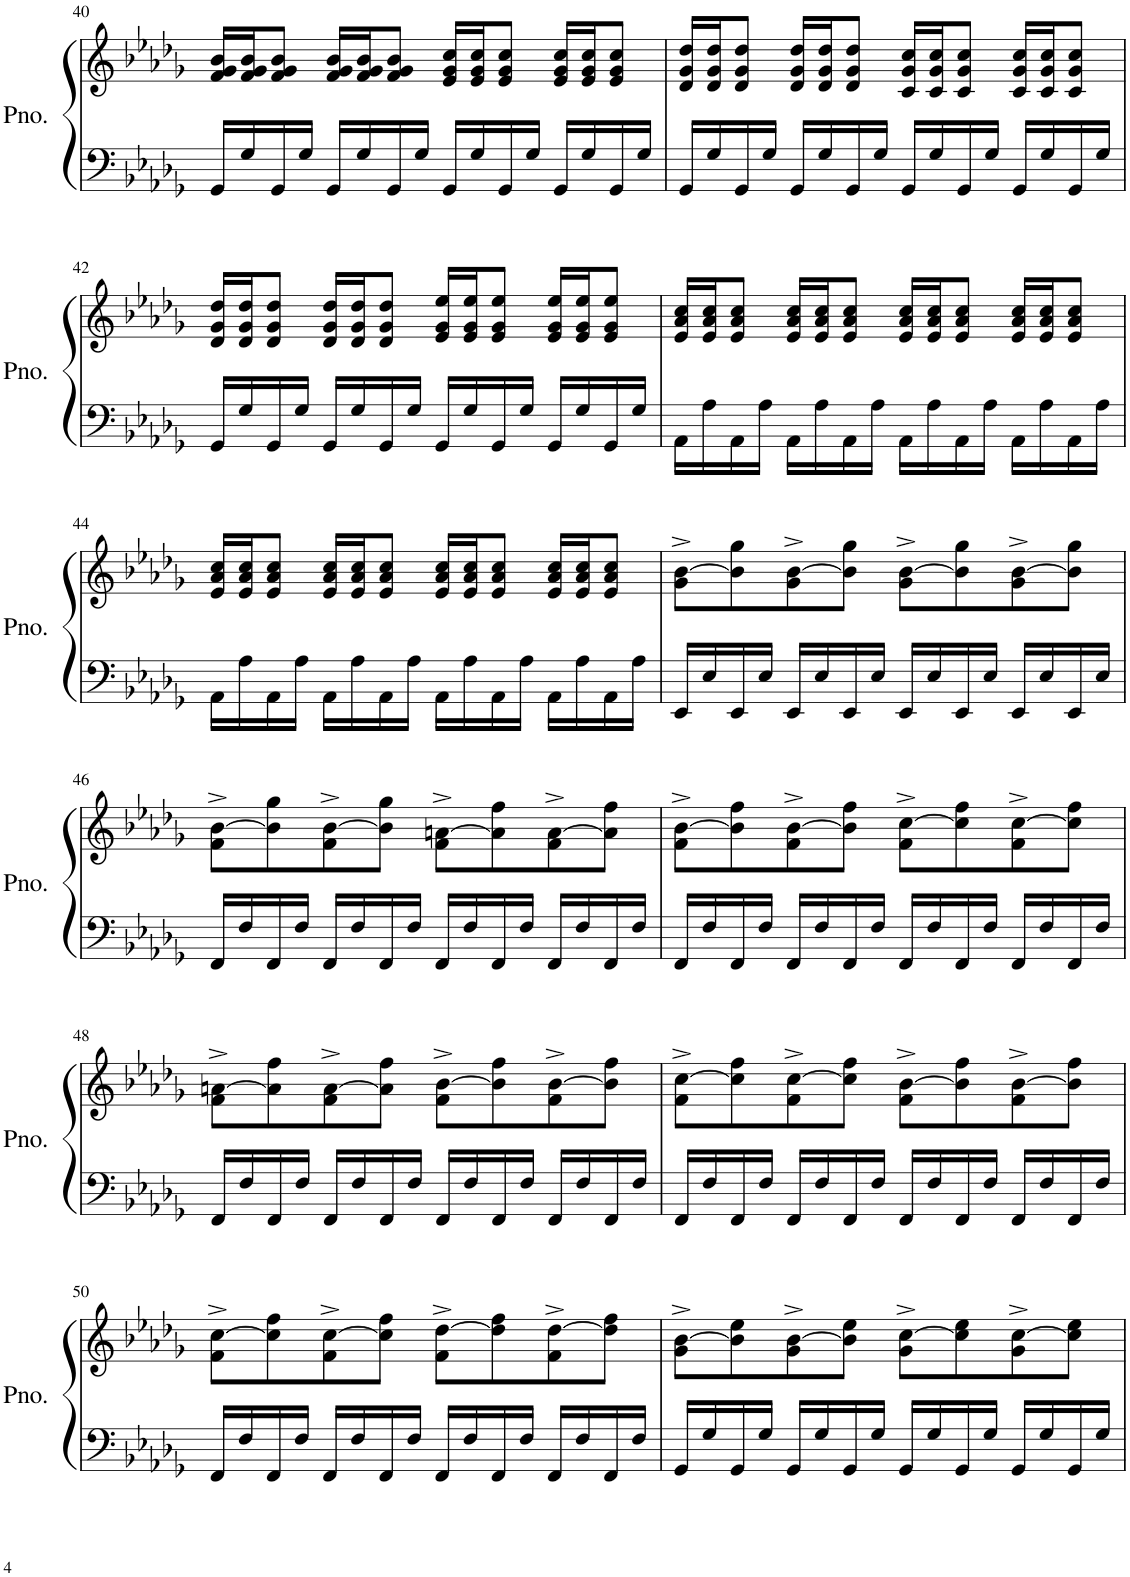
**kern	**kern
*part1	*part1
*staff2	*staff1
*I"Piano	*
*I'Pno.	*
!!LO:PB:g=z
*clefF4	*clefG2
*k[b-e-a-d-g-]	*k[b-e-a-d-g-]
*M4/4	*M4/4
=40	=40
16GG-/LL	16f/ 16g-/ 16b-/LL
16G-/	16f/ 16g-/ 16b-/J
16GG-/	8f/ 8g-/ 8b-/J
16G-/JJ	.
16GG-/LL	16f/ 16g-/ 16b-/LL
16G-/	16f/ 16g-/ 16b-/J
16GG-/	8f/ 8g-/ 8b-/J
16G-/JJ	.
16GG-/LL	16e-/ 16g-/ 16cc/LL
16G-/	16e-/ 16g-/ 16cc/J
16GG-/	8e-/ 8g-/ 8cc/J
16G-/JJ	.
16GG-/LL	16e-/ 16g-/ 16cc/LL
16G-/	16e-/ 16g-/ 16cc/J
16GG-/	8e-/ 8g-/ 8cc/J
16G-/JJ	.
=41	=41
16GG-/LL	16d-/ 16g-/ 16dd-/LL
16G-/	16d-/ 16g-/ 16dd-/J
16GG-/	8d-/ 8g-/ 8dd-/J
16G-/JJ	.
16GG-/LL	16d-/ 16g-/ 16dd-/LL
16G-/	16d-/ 16g-/ 16dd-/J
16GG-/	8d-/ 8g-/ 8dd-/J
16G-/JJ	.
16GG-/LL	16c/ 16g-/ 16cc/LL
16G-/	16c/ 16g-/ 16cc/J
16GG-/	8c/ 8g-/ 8cc/J
16G-/JJ	.
16GG-/LL	16c/ 16g-/ 16cc/LL
16G-/	16c/ 16g-/ 16cc/J
16GG-/	8c/ 8g-/ 8cc/J
16G-/JJ	.
!!LO:LB:g=z
=42	=42
16GG-/LL	16d-/ 16g-/ 16dd-/LL
16G-/	16d-/ 16g-/ 16dd-/J
16GG-/	8d-/ 8g-/ 8dd-/J
16G-/JJ	.
16GG-/LL	16d-/ 16g-/ 16dd-/LL
16G-/	16d-/ 16g-/ 16dd-/J
16GG-/	8d-/ 8g-/ 8dd-/J
16G-/JJ	.
16GG-/LL	16e-/ 16g-/ 16ee-/LL
16G-/	16e-/ 16g-/ 16ee-/J
16GG-/	8e-/ 8g-/ 8ee-/J
16G-/JJ	.
16GG-/LL	16e-/ 16g-/ 16ee-/LL
16G-/	16e-/ 16g-/ 16ee-/J
16GG-/	8e-/ 8g-/ 8ee-/J
16G-/JJ	.
=43	=43
16AA-\LL	16e-/ 16a-/ 16cc/LL
16A-\	16e-/ 16a-/ 16cc/J
16AA-\	8e-/ 8a-/ 8cc/J
16A-\JJ	.
16AA-\LL	16e-/ 16a-/ 16cc/LL
16A-\	16e-/ 16a-/ 16cc/J
16AA-\	8e-/ 8a-/ 8cc/J
16A-\JJ	.
16AA-\LL	16e-/ 16a-/ 16cc/LL
16A-\	16e-/ 16a-/ 16cc/J
16AA-\	8e-/ 8a-/ 8cc/J
16A-\JJ	.
16AA-\LL	16e-/ 16a-/ 16cc/LL
16A-\	16e-/ 16a-/ 16cc/J
16AA-\	8e-/ 8a-/ 8cc/J
16A-\JJ	.
!!LO:LB:g=z
=44	=44
16AA-\LL	16e-/ 16a-/ 16cc/LL
16A-\	16e-/ 16a-/ 16cc/J
16AA-\	8e-/ 8a-/ 8cc/J
16A-\JJ	.
16AA-\LL	16e-/ 16a-/ 16cc/LL
16A-\	16e-/ 16a-/ 16cc/J
16AA-\	8e-/ 8a-/ 8cc/J
16A-\JJ	.
16AA-\LL	16e-/ 16a-/ 16cc/LL
16A-\	16e-/ 16a-/ 16cc/J
16AA-\	8e-/ 8a-/ 8cc/J
16A-\JJ	.
16AA-\LL	16e-/ 16a-/ 16cc/LL
16A-\	16e-/ 16a-/ 16cc/J
16AA-\	8e-/ 8a-/ 8cc/J
16A-\JJ	.
=45	=45
16EE-/LL	8g-\^ [8b-\^L
16E-/	.
16EE-/	8b-\] 8gg-\
16E-/JJ	.
16EE-/LL	8g-\^ [8b-\^
16E-/	.
16EE-/	8b-\] 8gg-\J
16E-/JJ	.
16EE-/LL	8g-\^ [8b-\^L
16E-/	.
16EE-/	8b-\] 8gg-\
16E-/JJ	.
16EE-/LL	8g-\^ [8b-\^
16E-/	.
16EE-/	8b-\] 8gg-\J
16E-/JJ	.
!!LO:LB:g=z
=46	=46
16FF/LL	8f\^ [8b-\^L
16F/	.
16FF/	8b-\] 8gg-\
16F/JJ	.
16FF/LL	8f\^ [8b-\^
16F/	.
16FF/	8b-\] 8gg-\J
16F/JJ	.
16FF/LL	8f\^ [8an\^L
16F/	.
16FF/	8a\] 8ff\
16F/JJ	.
16FF/LL	8f\^ [8a\^
16F/	.
16FF/	8a\] 8ff\J
16F/JJ	.
=47	=47
16FF/LL	8f\^ [8b-\^L
16F/	.
16FF/	8b-\] 8ff\
16F/JJ	.
16FF/LL	8f\^ [8b-\^
16F/	.
16FF/	8b-\] 8ff\J
16F/JJ	.
16FF/LL	8f\^ [8cc\^L
16F/	.
16FF/	8cc\] 8ff\
16F/JJ	.
16FF/LL	8f\^ [8cc\^
16F/	.
16FF/	8cc\] 8ff\J
16F/JJ	.
!!LO:LB:g=z
=48	=48
16FF/LL	8f\^ [8an\^L
16F/	.
16FF/	8a\] 8ff\
16F/JJ	.
16FF/LL	8f\^ [8a\^
16F/	.
16FF/	8a\] 8ff\J
16F/JJ	.
16FF/LL	8f\^ [8b-\^L
16F/	.
16FF/	8b-\] 8ff\
16F/JJ	.
16FF/LL	8f\^ [8b-\^
16F/	.
16FF/	8b-\] 8ff\J
16F/JJ	.
=49	=49
16FF/LL	8f\^ [8cc\^L
16F/	.
16FF/	8cc\] 8ff\
16F/JJ	.
16FF/LL	8f\^ [8cc\^
16F/	.
16FF/	8cc\] 8ff\J
16F/JJ	.
16FF/LL	8f\^ [8b-\^L
16F/	.
16FF/	8b-\] 8ff\
16F/JJ	.
16FF/LL	8f\^ [8b-\^
16F/	.
16FF/	8b-\] 8ff\J
16F/JJ	.
!!LO:LB:g=z
=50	=50
16FF/LL	8f\^ [8cc\^L
16F/	.
16FF/	8cc\] 8ff\
16F/JJ	.
16FF/LL	8f\^ [8cc\^
16F/	.
16FF/	8cc\] 8ff\J
16F/JJ	.
16FF/LL	8f\^ [8dd-\^L
16F/	.
16FF/	8dd-\] 8ff\
16F/JJ	.
16FF/LL	8f\^ [8dd-\^
16F/	.
16FF/	8dd-\] 8ff\J
16F/JJ	.
=51	=51
16GG-/LL	8g-\^ [8b-\^L
16G-/	.
16GG-/	8b-\] 8ee-\
16G-/JJ	.
16GG-/LL	8g-\^ [8b-\^
16G-/	.
16GG-/	8b-\] 8ee-\J
16G-/JJ	.
16GG-/LL	8g-\^ [8cc\^L
16G-/	.
16GG-/	8cc\] 8ee-\
16G-/JJ	.
16GG-/LL	8g-\^ [8cc\^
16G-/	.
16GG-/	8cc\] 8ee-\J
16G-/JJ	.
=	=
*-	*-
